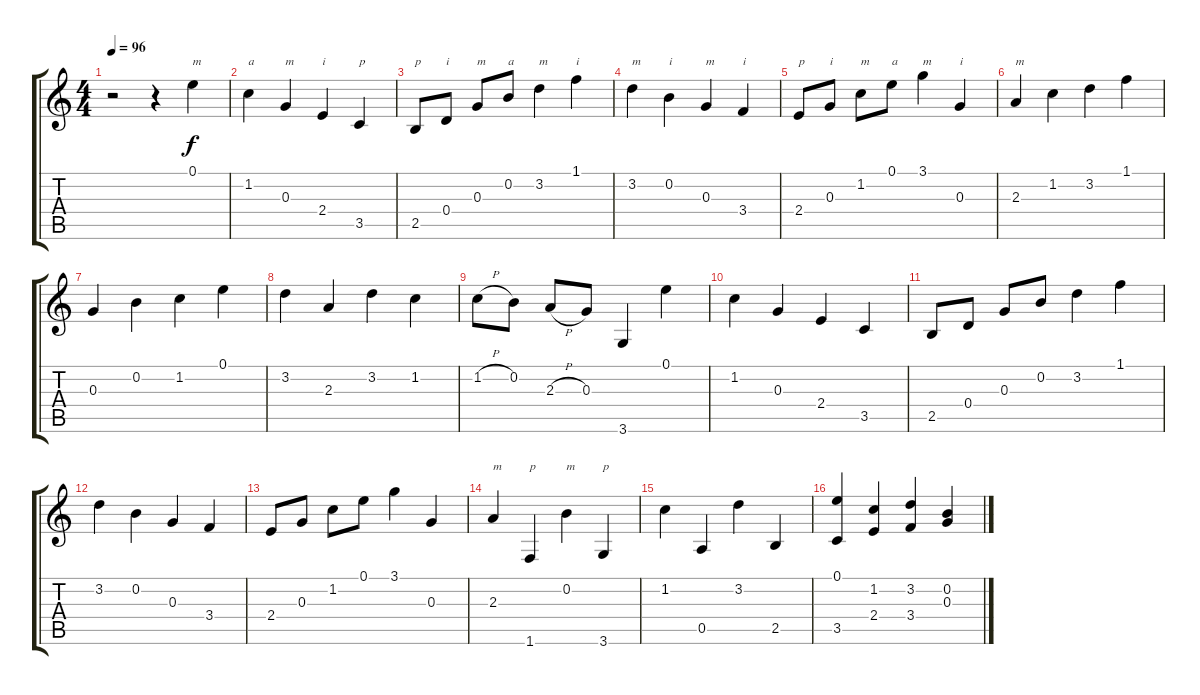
\track "" {instrument acousticguitarsteel}
\staff {score tabs}
\tuning (E4 B3 G3 D3 A2 E2) {hide}
\ts (4 4)
\tempo 96
\clef g2
\ks c
r.2{dy f instrument acousticguitarsteel} r.4 0.1.4{txt "m"} |
1.2.4{txt "a"} 0.3.4{txt "m"} 2.4.4{txt "i"} 3.5.4{txt "p"} |
2.5.8{txt "p"} 0.4.8{txt "i"} 0.3.8{txt "m"} 0.2.8{txt "a"} 3.2.4{txt "m"} 1.1.4{txt "i"} |
3.2.4{txt "m"} 0.2.4{txt "i"} 0.3.4{txt "m"} 3.4.4{txt "i"} |
2.4.8{txt "p"} 0.3.8{txt "i"} 1.2.8{txt "m"} 0.1.8{txt "a"} 3.1.4{txt "m"} 0.3.4{txt "i"} |
2.3.4{txt "m"} 1.2.4 3.2.4 1.1.4 |
0.3.4 0.2.4 1.2.4 0.1.4 |
3.2.4 2.3.4 3.2.4 1.2.4 |
1.2{h}.8 0.2.8 2.3{h}.8 0.3.8 3.6.4 0.1.4 |
1.2.4 0.3.4 2.4.4 3.5.4 |
2.5.8 0.4.8 0.3.8 0.2.8 3.2.4 1.1.4 |
3.2.4 0.2.4 0.3.4 3.4.4 |
2.4.8 0.3.8 1.2.8 0.1.8 3.1.4 0.3.4 |
2.3.4{txt "m"} 1.6.4{txt "p"} 0.2.4{txt "m"} 3.6.4{txt "p"} |
1.2.4 0.5.4 3.2.4 2.5.4 |
(0.1 3.5).4 (1.2 2.4).4 (3.2 3.4).4 (0.2 0.3).4
